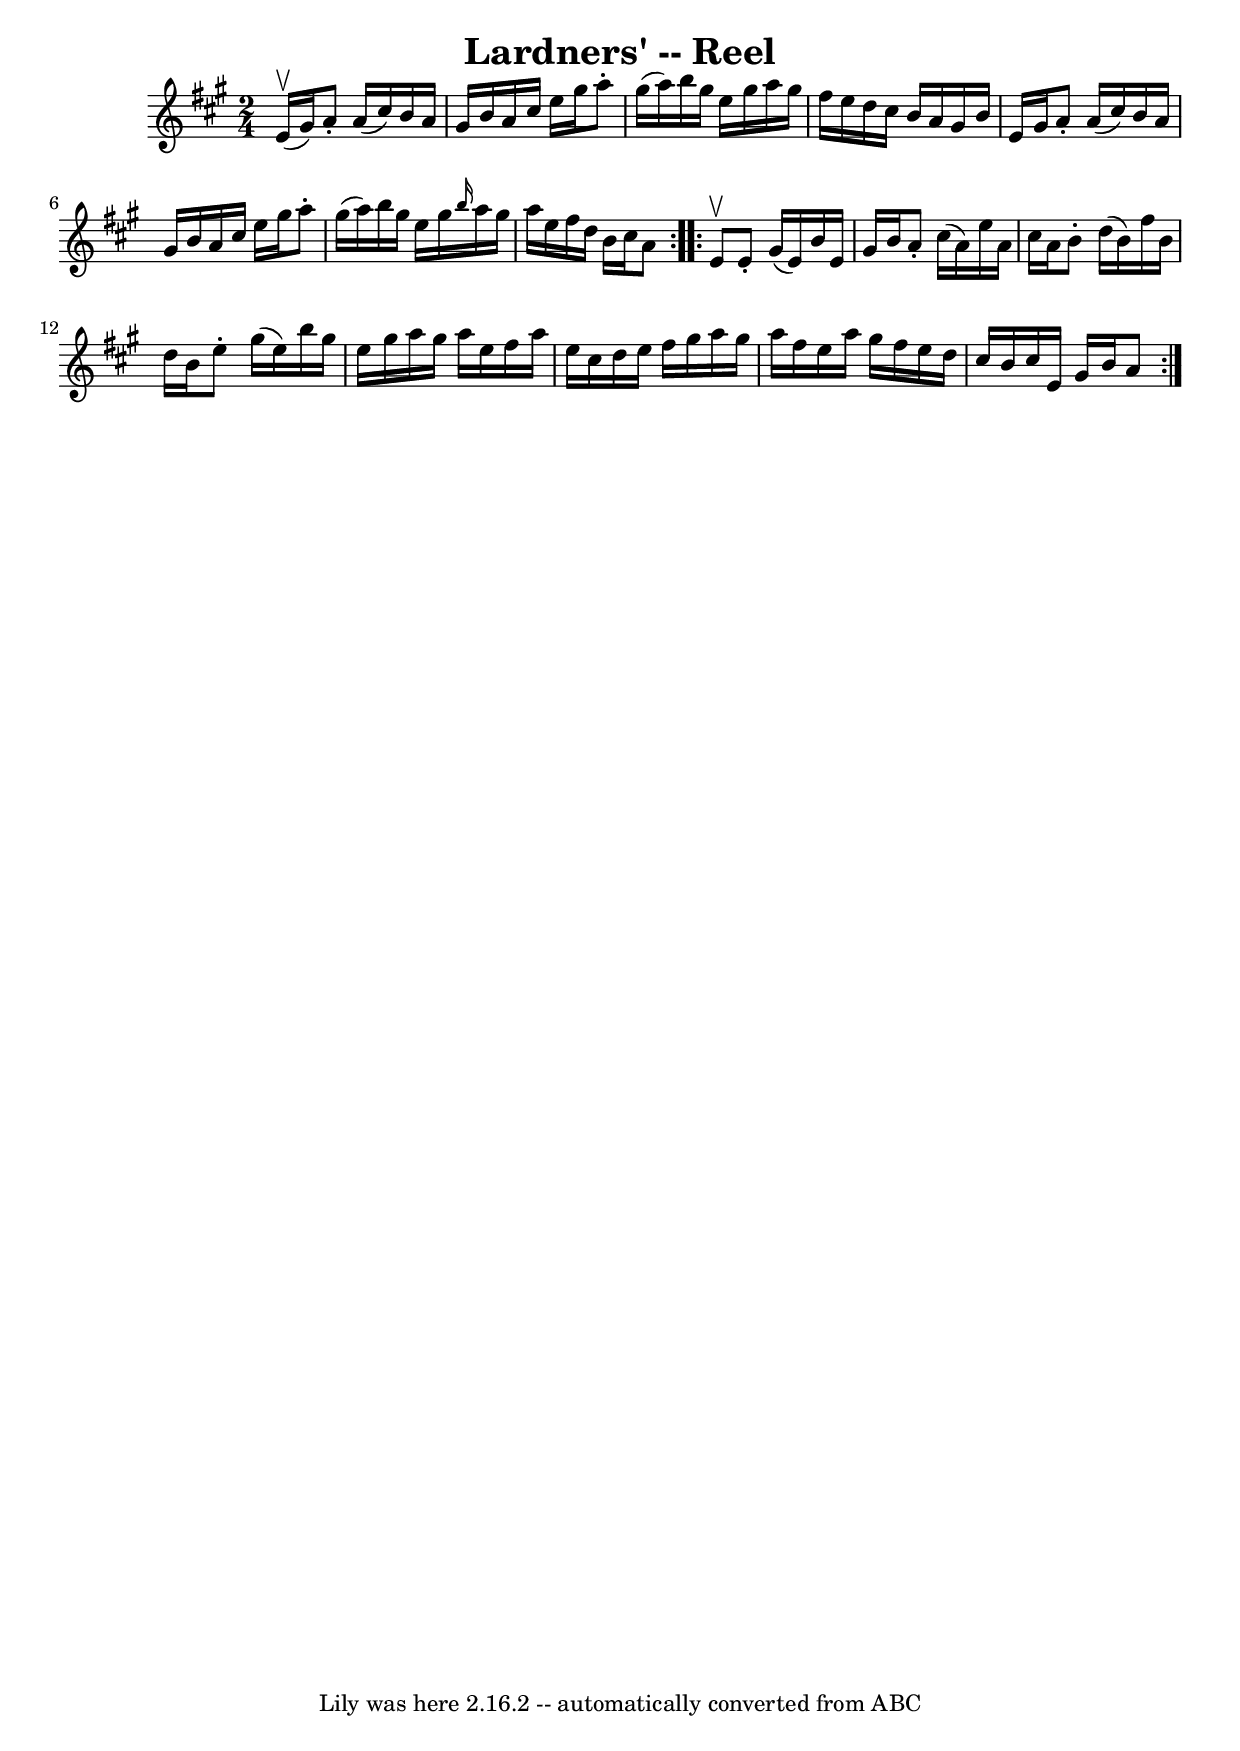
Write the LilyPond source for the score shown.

\version "2.16.2"
\include "Mammoth.ily"
\header {
  %% book = "Ryan's Mammoth Collection"
 crossRefNumber = "1"
 footnotes = "\\\\144"
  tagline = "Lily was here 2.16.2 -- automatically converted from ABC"
  title = "Lardners' -- Reel"

}
voicedefault =  {



  \repeat volta 2 {

    \time 2/4 
    \key a \major e'16^\upbow(gis'16)  |
 a'8-. a'16 (cis''16) b'16 a'16 gis'16 b'16    |
 a'16 cis''16 e''16 gis''16 a''8-. gis''16 (a''16)    |
 b''16 gis''16 e''16 gis''16 a''16 gis''16 fis''16 e''16     |
 d''16 cis''16 b'16 a'16 gis'16 b'16 e'16 gis'16      |
 a'8-. a'16 (cis''16) b'16 a'16 gis'16 b'16     |
 a'16 cis''16 e''16 gis''16 a''8-. gis''16 (a''16)   |
 b''16 gis''16 e''16 gis''16  \grace { b''16  
					} a''16 gis''16 a''16 e''16     |
 fis''16 d''16 b'16    
 cis''16 a'8  
  } 
  \repeat volta 2 { e'8^\upbow  |
 e'8-. gis'16 (e'16) b'16 e'16 gis'16 b'16     |
 a'8-. cis''16 (a'16) e''16 a'16 cis''16 a'16     |
 b'8-. d''16 (b'16) fis''16 b'16 d''16 b'16     |
 e''8-. gis''16 (e''16) b''16 gis''16 e''16 gis''16     |
 a''16 gis''16 a''16 e''16 fis''16 a''16 e''16 cis''16      |
 d''16 e''16 fis''16 gis''16 a''16 gis''16 a''16 fis''16     |
 e''16 a''16 gis''16 fis''16 e''16 d''16 cis''16 b'16     |
 cis''16 e'16 gis'16 b'16 a'8  
  }   

}

\score{
  <<

    \context Staff="default"
    {
      \voicedefault 
      
    }

  >>
  \layout {
    
  }
  \midi {
  }

}
